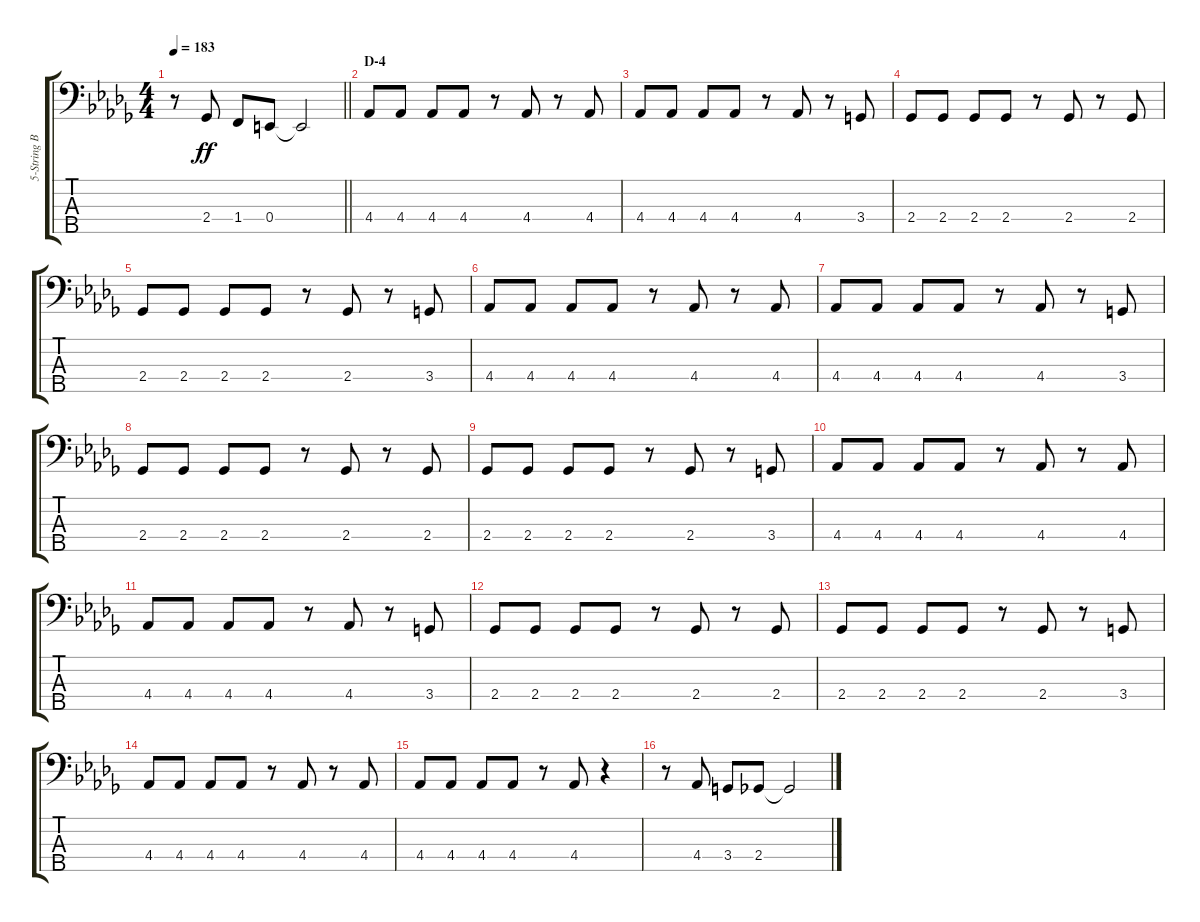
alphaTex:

\track ("5-String Bass" "5-String B") {instrument electricbassfinger}
\staff {score tabs}
\tuning (G2 D2 A1 E1 B0) {hide}
\ts (4 4)
\tempo 183
\clef f4
\barLineRight lightlight
\ks db
r.8{dy ff} 2.4.8 1.4.8 0.4.8 0.4{t}.2 |
\section ("" "D-4")
4.4.8 4.4.8 4.4.8 4.4.8 r.8 4.4.8 r.8 4.4.8 |
4.4.8 4.4.8 4.4.8 4.4.8 r.8 4.4.8 r.8 3.4.8 |
2.4.8 2.4.8 2.4.8 2.4.8 r.8 2.4.8 r.8 2.4.8 |
2.4.8 2.4.8 2.4.8 2.4.8 r.8 2.4.8 r.8 3.4.8 |
4.4.8 4.4.8 4.4.8 4.4.8 r.8 4.4.8 r.8 4.4.8 |
4.4.8 4.4.8 4.4.8 4.4.8 r.8 4.4.8 r.8 3.4.8 |
2.4.8 2.4.8 2.4.8 2.4.8 r.8 2.4.8 r.8 2.4.8 |
2.4.8 2.4.8 2.4.8 2.4.8 r.8 2.4.8 r.8 3.4.8 |
4.4.8 4.4.8 4.4.8 4.4.8 r.8 4.4.8 r.8 4.4.8 |
4.4.8 4.4.8 4.4.8 4.4.8 r.8 4.4.8 r.8 3.4.8 |
2.4.8 2.4.8 2.4.8 2.4.8 r.8 2.4.8 r.8 2.4.8 |
2.4.8 2.4.8 2.4.8 2.4.8 r.8 2.4.8 r.8 3.4.8 |
4.4.8 4.4.8 4.4.8 4.4.8 r.8 4.4.8 r.8 4.4.8 |
4.4.8 4.4.8 4.4.8 4.4.8 r.8 4.4.8 r.4 |
r.8 4.4.8 3.4.8 2.4.8 2.4{t}.2
